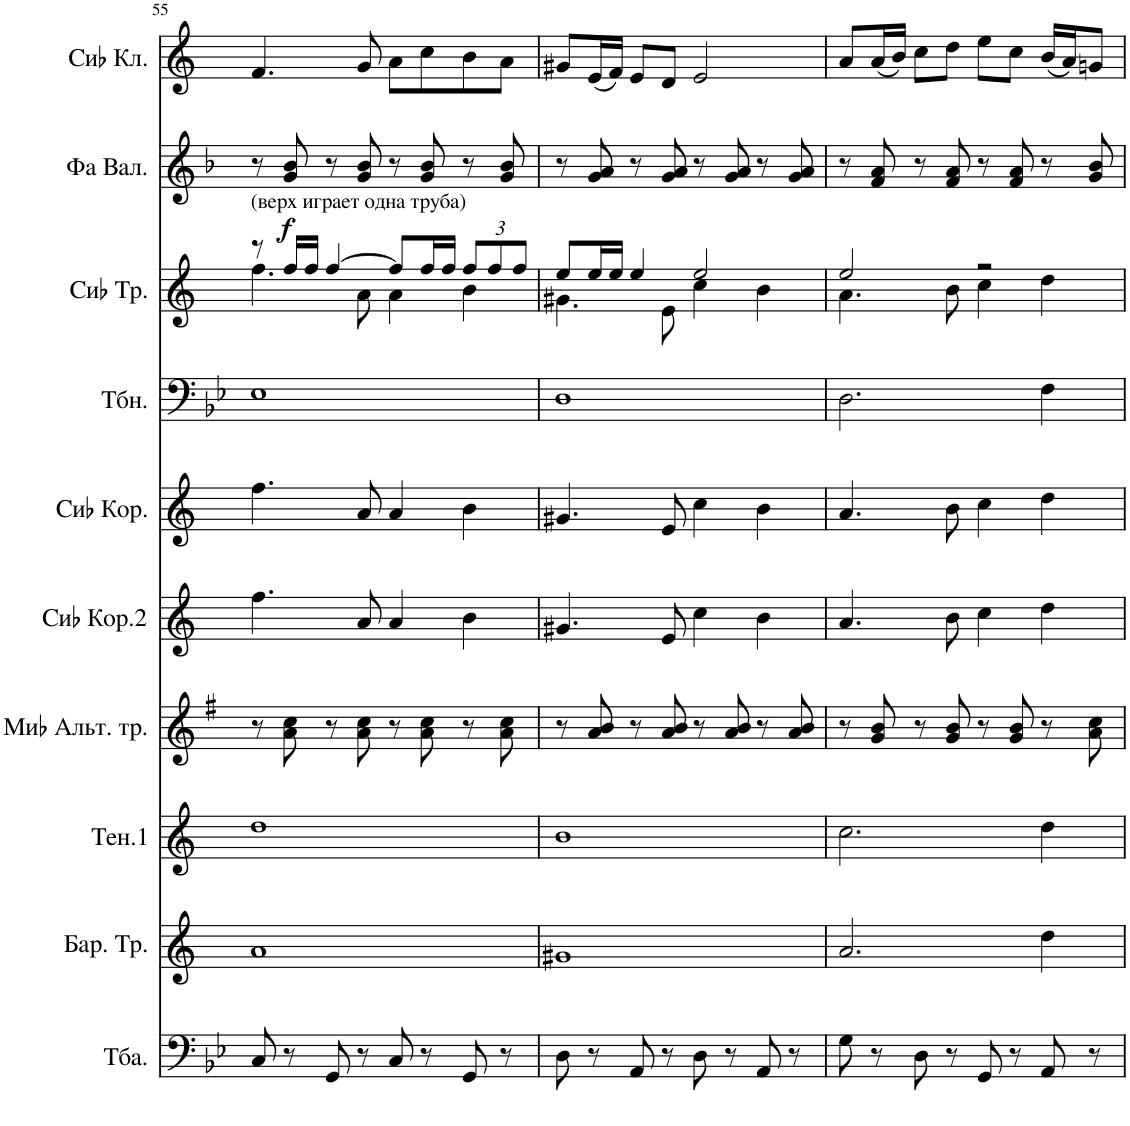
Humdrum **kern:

**kern	**kern	**kern	**kern	**kern	**kern	**kern	**kern	**dynam	**kern	**kern
*part10	*part9	*part8	*part7	*part6	*part5	*part4	*part3	*part3	*part2	*part1
*staff10	*staff9	*staff8	*staff7	*staff6	*staff5	*staff4	*staff3	*staff3	*staff2	*staff1
*I"Туба	*I"Баритоновая труба	*I"Тенор 1	*I"Миb Альтовая труба	*I"Сиb Корнет 2	*I"Сиb Корнет	*I"Тромбон	*I"Сиb Труба	*	*I"Валторна Фа	*I"Сиb Кларнет
*	*	*	*I'Миb Альт. тр.	*I'Сиb Кор.2	*I'Сиb Кор.	*	*I'Сиb Тр.	*	*	*I'Сиb Кл.
!!LO:PB:g=z
*clefF4	*clefG2	*clefG2	*clefG2	*clefG2	*clefG2	*clefF4	*clefG2	*	*clefG2	*clefG2
*	*Trd8c14	*Trd8c14	*Trd5c9	*Trd1c2	*Trd1c2	*	*Trd1c2	*	*Trd4c7	*Trd1c2
*k[b-e-]	*k[]	*k[]	*k[f#]	*k[]	*k[]	*k[b-e-]	*k[]	*	*k[b-]	*k[]
*M4/4	*M4/4	*M4/4	*M4/4	*M4/4	*M4/4	*M4/4	*M4/4	*	*M4/4	*M4/4
=55	=55	=55	=55	=55	=55	=55	=55	=55	=55	=55
*	*	*	*	*	*	*	*^	*	*	*
!	!	!	!	!	!	!	!LO:TX:a:t=(верх играет одна труба)	!	!	!	!
8C/	1a	1dd	8r	4.ff\	4.ff\	1E-	8r	4.ff\	.	8r	4.f/
!	!	!	!	!	!	!	!	!	!LO:DY:a	!	!
8r	.	.	8a\ 8cc\	.	.	.	16ff/LL	.	f	8g/ 8b-/	.
.	.	.	.	.	.	.	16ff/JJ	.	.	.	.
8GG/	.	.	8r	.	.	.	[4ff/	.	.	8r	.
8r	.	.	8a\ 8cc\	8a/	8a/	.	.	8a\	.	8g/ 8b-/	8g/
8C/	.	.	8r	4a/	4a/	.	8ff/L]	4a\	.	8r	8a\L
8r	.	.	8a\ 8cc\	.	.	.	16ff/L	.	.	8g/ 8b-/	8cc\
.	.	.	.	.	.	.	16ff/JJ	.	.	.	.
*	*	*	*	*	*	*	*Xbrackettup	*	*	*	*
8GG/	.	.	8r	4b\	4b\	.	12ff/L	4b\	.	8r	8b\
.	.	.	.	.	.	.	12ff/	.	.	.	.
8r	.	.	8a\ 8cc\	.	.	.	.	.	.	8g/ 8b-/	8a\J
.	.	.	.	.	.	.	12ff/J	.	.	.	.
=56	=56	=56	=56	=56	=56	=56	=56	=56	=56	=56	=56
8D\	1g#X	1b	8r	4.g#X/	4.g#X/	1D	8ee/L	4.g#X\	.	8r	8g#X/L
8r	.	.	8a/ 8b/	.	.	.	16ee/L	.	.	8g/ 8a/	(16e/L
.	.	.	.	.	.	.	16ee/JJ	.	.	.	16f/JJ)
8AA/	.	.	8r	.	.	.	4ee/	.	.	8r	8e/L
8r	.	.	8a/ 8b/	8e/	8e/	.	.	8e\	.	8g/ 8a/	8d/J
8D\	.	.	8r	4cc\	4cc\	.	2ee/	4cc\	.	8r	2e/
8r	.	.	8a/ 8b/	.	.	.	.	.	.	8g/ 8a/	.
8AA/	.	.	8r	4b\	4b\	.	.	4b\	.	8r	.
8r	.	.	8a/ 8b/	.	.	.	.	.	.	8g/ 8a/	.
=57	=57	=57	=57	=57	=57	=57	=57	=57	=57	=57	=57
8G\	2.a/	2.cc\	8r	4.a/	4.a/	2.D\	2ee/	4.a\	.	8r	8a/L
8r	.	.	8g/ 8b/	.	.	.	.	.	.	8f/ 8a/	(16a/L
.	.	.	.	.	.	.	.	.	.	.	16b/JJ)
8D\	.	.	8r	.	.	.	.	.	.	8r	8cc\L
8r	.	.	8g/ 8b/	8b\	8b\	.	.	8b\	.	8f/ 8a/	8dd\J
8GG/	.	.	8r	4cc\	4cc\	.	2r	4cc\	.	8r	8ee\L
8r	.	.	8g/ 8b/	.	.	.	.	.	.	8f/ 8a/	8cc\J
8AA/	4dd\	4dd\	8r	4dd\	4dd\	4F\	.	4dd\	.	8r	(16b/LL
.	.	.	.	.	.	.	.	.	.	.	16a/J)
8r	.	.	8a\ 8cc\	.	.	.	.	.	.	8g/ 8b-/	8gn/J
*	*	*	*	*	*	*	*v	*v	*	*	*
=	=	=	=	=	=	=	=	=	=	=
*-	*-	*-	*-	*-	*-	*-	*-	*-	*-	*-
